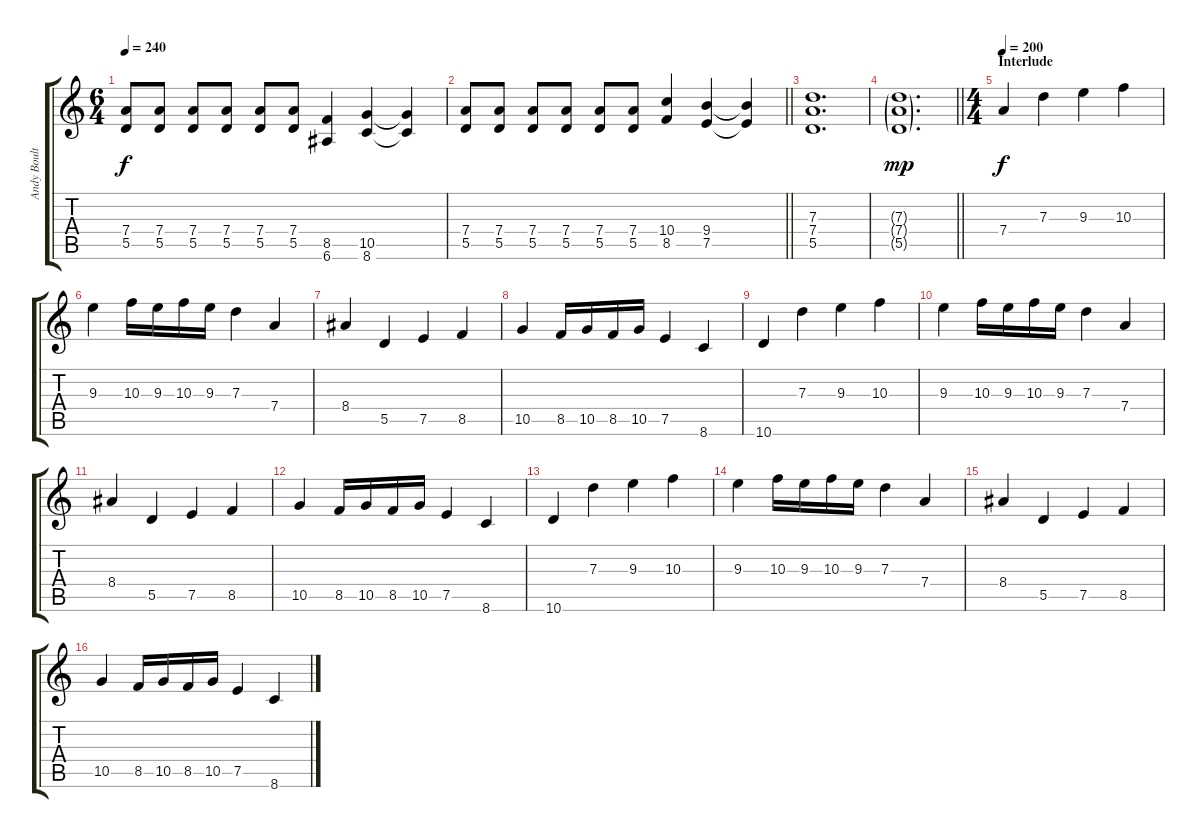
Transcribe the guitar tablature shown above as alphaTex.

\track ("Andy Boulton" "Andy Boult") {instrument distortionguitar}
\staff {score tabs}
\tuning (E4 B3 G3 D3 A2 E2) {hide}
\ts (6 4)
\tempo 240
\clef g2
\ks c
(7.4 5.5).8{dy f} (7.4 5.5).8 (7.4 5.5).8 (7.4 5.5).8 (7.4 5.5).8 (7.4 5.5).8 (8.5 6.6).4 (10.5 8.6).4 (10.5{t} 8.6{t}).4 |
\barLineRight lightlight
(7.4 5.5).8 (7.4 5.5).8 (7.4 5.5).8 (7.4 5.5).8 (7.4 5.5).8 (7.4 5.5).8 (10.4 8.5).4 (9.4 7.5).4 (9.4{t} 7.5{t}).4 |
(7.3 7.4 5.5).1{d} |
\barLineRight lightlight
(7.3{g} 7.4{g} 5.5{g}).1{d dy mp} |
\ts (4 4)
\section ("" "Interlude")
\tempo 200
7.4.4{dy f instrument electricguitarclean} 7.3.4 9.3.4 10.3.4 |
9.3.4 10.3.16 9.3.16 10.3.16 9.3.16 7.3.4 7.4.4 |
8.4.4 5.5.4 7.5.4 8.5.4 |
10.5.4 8.5.16 10.5.16 8.5.16 10.5.16 7.5.4 8.6.4 |
10.6.4 7.3.4 9.3.4 10.3.4 |
9.3.4 10.3.16 9.3.16 10.3.16 9.3.16 7.3.4 7.4.4 |
8.4.4 5.5.4 7.5.4 8.5.4 |
10.5.4 8.5.16 10.5.16 8.5.16 10.5.16 7.5.4 8.6.4 |
10.6.4 7.3.4 9.3.4 10.3.4 |
9.3.4 10.3.16 9.3.16 10.3.16 9.3.16 7.3.4 7.4.4 |
8.4.4 5.5.4 7.5.4 8.5.4 |
10.5.4 8.5.16 10.5.16 8.5.16 10.5.16 7.5.4 8.6.4
